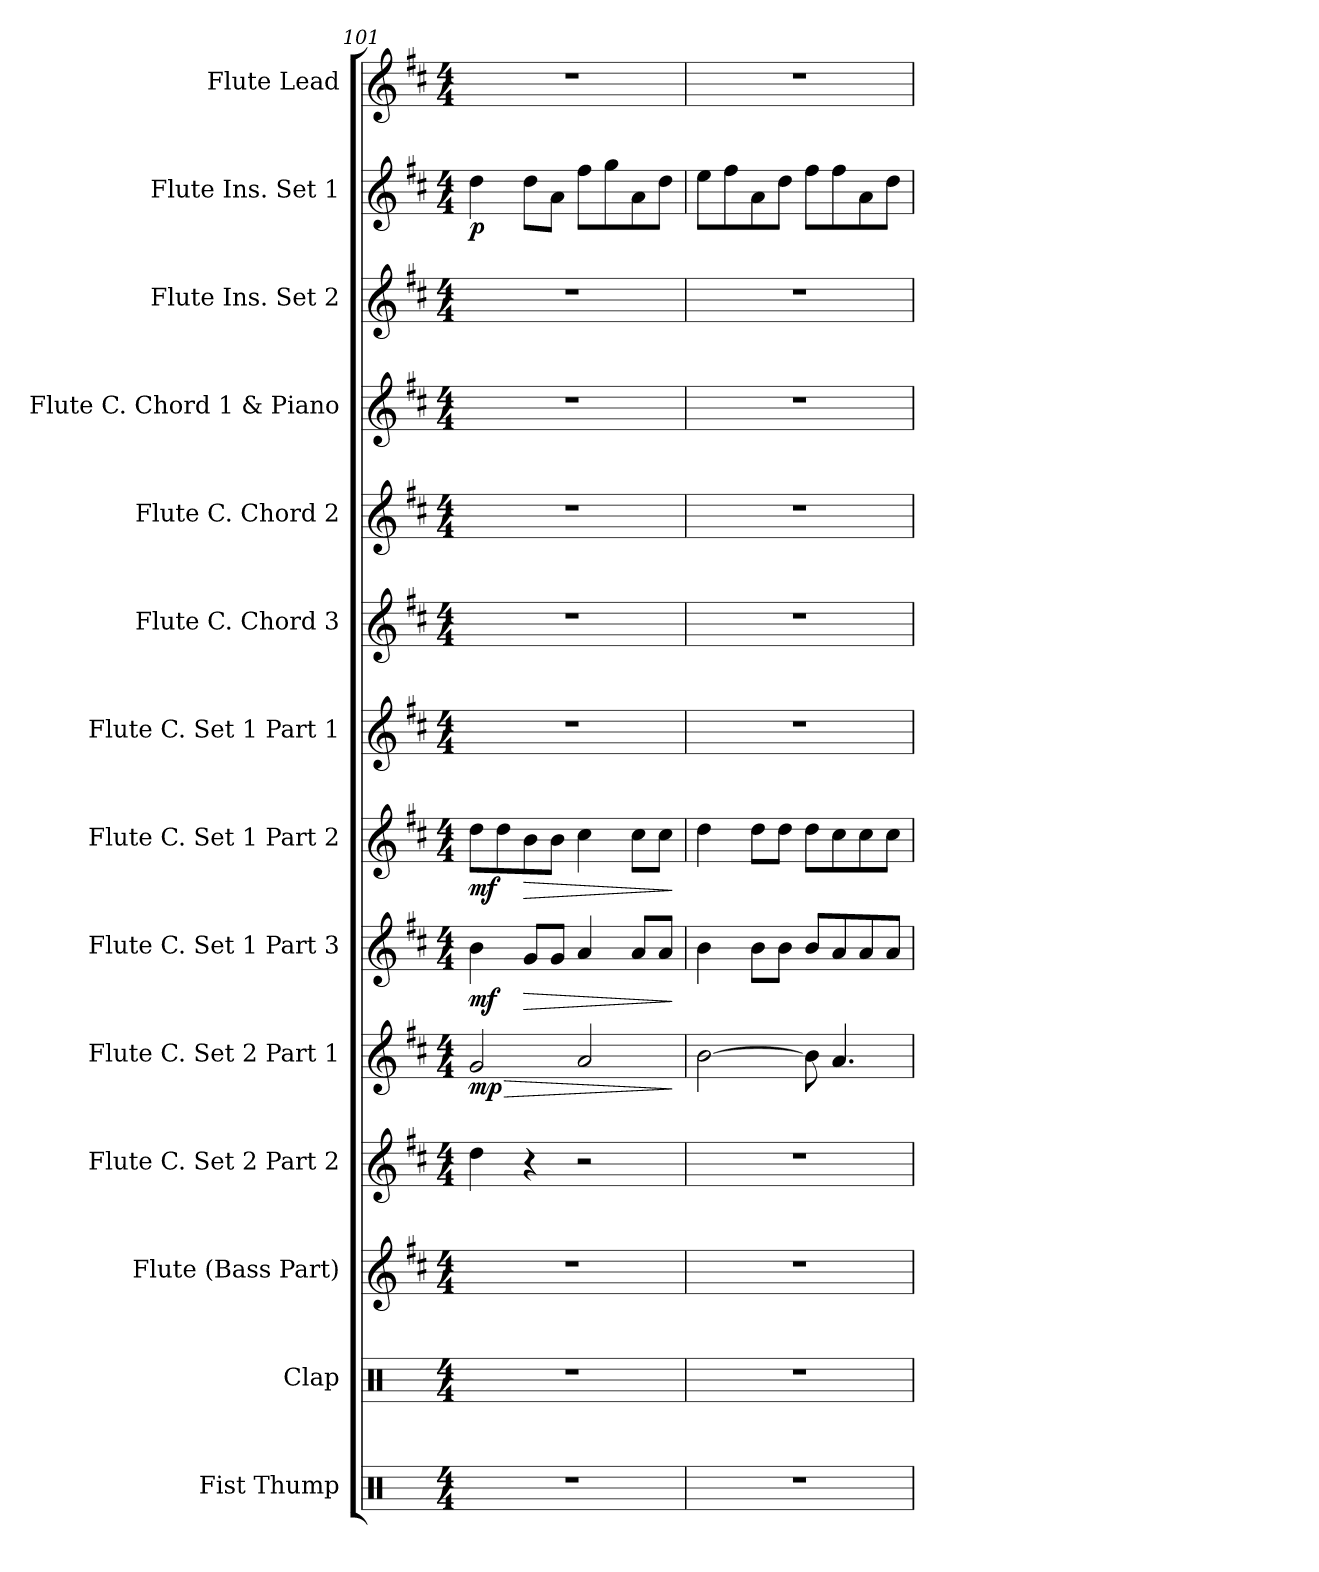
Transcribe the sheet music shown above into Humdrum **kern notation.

**kern	**kern	**kern	**kern	**kern	**dynam	**kern	**dynam	**kern	**dynam	**kern	**kern	**kern	**kern	**kern	**kern	**dynam	**kern
*part14	*part13	*part12	*part11	*part10	*part10	*part9	*part9	*part8	*part8	*part7	*part6	*part5	*part4	*part3	*part2	*part2	*part1
*staff14	*staff13	*staff12	*staff11	*staff10	*staff10	*staff9	*staff9	*staff8	*staff8	*staff7	*staff6	*staff5	*staff4	*staff3	*staff2	*staff2	*staff1
*I"Fist Thump	*I"Clap	*I"Flute (Bass Part)	*I"Flute C. Set 2 Part 2	*I"Flute C. Set 2 Part 1	*	*I"Flute C. Set 1 Part 3	*	*I"Flute C. Set 1 Part 2	*	*I"Flute C. Set 1 Part 1	*I"Flute C. Chord 3	*I"Flute C. Chord 2	*I"Flute C. Chord 1 &amp; Piano	*I"Flute Ins. Set 2	*I"Flute Ins. Set 1	*	*I"Flute Lead
*I'F.T.	*I'C.	*I'Fl. (BP)	*I'Fl. CS2 P2	*I'Fl. CS2 P1	*	*I'Fl. CS1 P3	*	*I'Fl. CS1 P2	*	*I'Fl. CS1 P1	*I'Fl. CC3	*I'Fl. CC2	*I'Fl. CC1 &amp; P	*I'Fl. IS2	*I'Fl. IS1	*	*I'Fl. Le.
*clefX	*clefX	*clefG2	*clefG2	*clefG2	*	*clefG2	*	*clefG2	*	*clefG2	*clefG2	*clefG2	*clefG2	*clefG2	*clefG2	*	*clefG2
*k[]	*k[]	*k[f#c#]	*k[f#c#]	*k[f#c#]	*	*k[f#c#]	*	*k[f#c#]	*	*k[f#c#]	*k[f#c#]	*k[f#c#]	*k[f#c#]	*k[f#c#]	*k[f#c#]	*	*k[f#c#]
*M4/4	*M4/4	*M4/4	*M4/4	*M4/4	*	*M4/4	*	*M4/4	*	*M4/4	*M4/4	*M4/4	*M4/4	*M4/4	*M4/4	*	*M4/4
=101	=101	=101	=101	=101	=101	=101	=101	=101	=101	=101	=101	=101	=101	=101	=101	=101	=101
!	!	!	!	!	!LO:HP:b	!	!	!	!	!	!	!	!	!	!	!	!
!	!	!	!	!	!LO:DY:n=1:b	!	!LO:DY:b	!	!LO:DY:b	!	!	!	!	!	!	!LO:DY:b	!
1r	1r	1r	4dd\	2g/	> mp	4b\	mf	8dd\L	mf	1r	1r	1r	1r	1r	4dd\	p	1r
.	.	.	.	.	.	.	.	8dd\	.	.	.	.	.	.	.	.	.
!	!	!	!	!	!	!	!LO:HP:b	!	!LO:HP:b	!	!	!	!	!	!	!	!
.	.	.	4r	.	.	8g/L	>	8b\	>	.	.	.	.	.	8dd\L	.	.
.	.	.	.	.	.	8g/J	.	8b\J	.	.	.	.	.	.	8a\J	.	.
.	.	.	2r	2a/	.	4a/	.	4cc#\	.	.	.	.	.	.	8ff#\L	.	.
.	.	.	.	.	.	.	.	.	.	.	.	.	.	.	8gg\	.	.
.	.	.	.	.	.	8a/L	.	8cc#\L	.	.	.	.	.	.	8a\	.	.
.	.	.	.	.	.	8a/J	.	8cc#\J	.	.	.	.	.	.	8dd\J	.	.
.	.	.	.	.	]	.	]	.	]	.	.	.	.	.	.	.	.
=102	=102	=102	=102	=102	=102	=102	=102	=102	=102	=102	=102	=102	=102	=102	=102	=102	=102
1r	1r	1r	1r	[2b\	.	4b\	.	4dd\	.	1r	1r	1r	1r	1r	8ee\L	.	1r
.	.	.	.	.	.	.	.	.	.	.	.	.	.	.	8ff#\	.	.
.	.	.	.	.	.	8b\L	.	8dd\L	.	.	.	.	.	.	8a\	.	.
.	.	.	.	.	.	8b\J	.	8dd\J	.	.	.	.	.	.	8dd\J	.	.
.	.	.	.	8b\]	.	8b/L	.	8dd\L	.	.	.	.	.	.	8ff#\L	.	.
.	.	.	.	4.a/	.	8a/	.	8cc#\	.	.	.	.	.	.	8ff#\	.	.
.	.	.	.	.	.	8a/	.	8cc#\	.	.	.	.	.	.	8a\	.	.
.	.	.	.	.	.	8a/J	.	8cc#\J	.	.	.	.	.	.	8dd\J	.	.
=	=	=	=	=	=	=	=	=	=	=	=	=	=	=	=	=	=
*-	*-	*-	*-	*-	*-	*-	*-	*-	*-	*-	*-	*-	*-	*-	*-	*-	*-
